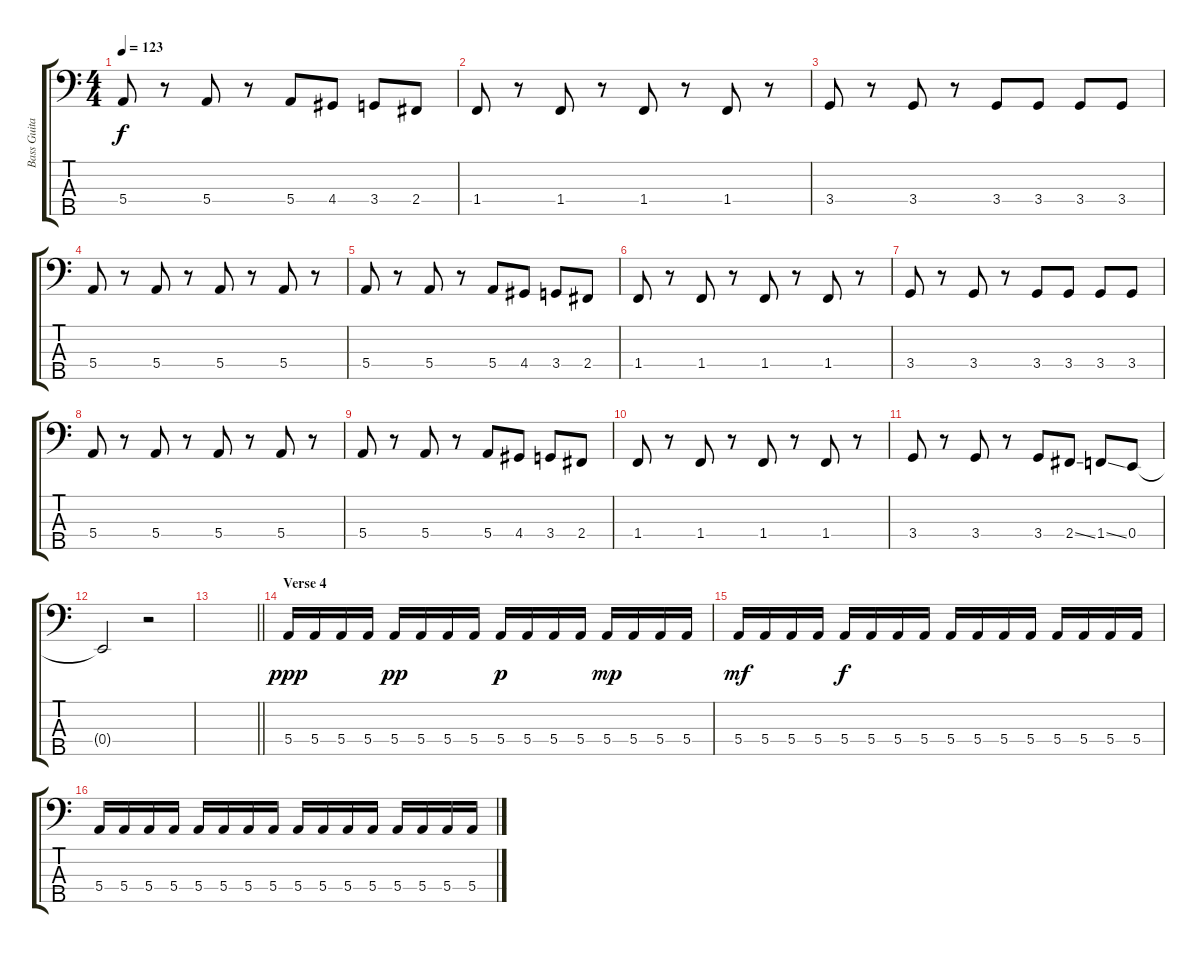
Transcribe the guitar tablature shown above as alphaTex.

\track ("Bass Guitar" "Bass Guita") {instrument electricbassfinger}
\staff {score tabs}
\tuning (G2 D2 A1 E1 B0) {hide}
\ts (4 4)
\tempo 123
\clef f4
\ks c
5.4.8{dy f} r.8 5.4.8 r.8 5.4.8 4.4.8 3.4.8 2.4.8 |
1.4.8 r.8 1.4.8 r.8 1.4.8 r.8 1.4.8 r.8 |
3.4.8 r.8 3.4.8 r.8 3.4.8 3.4.8 3.4.8 3.4.8 |
5.4.8 r.8 5.4.8 r.8 5.4.8 r.8 5.4.8 r.8 |
5.4.8 r.8 5.4.8 r.8 5.4.8 4.4.8 3.4.8 2.4.8 |
1.4.8 r.8 1.4.8 r.8 1.4.8 r.8 1.4.8 r.8 |
3.4.8 r.8 3.4.8 r.8 3.4.8 3.4.8 3.4.8 3.4.8 |
5.4.8 r.8 5.4.8 r.8 5.4.8 r.8 5.4.8 r.8 |
5.4.8 r.8 5.4.8 r.8 5.4.8 4.4.8 3.4.8 2.4.8 |
1.4.8 r.8 1.4.8 r.8 1.4.8 r.8 1.4.8 r.8 |
3.4.8 r.8 3.4.8 r.8 3.4.8 2.4{ss}.8 1.4{ss}.8 0.4.8 |
0.4{t}.2 r.2 |
\barLineRight lightlight
|
\section ("" "Verse 4")
5.4.16{dy ppp} 5.4.16 5.4.16 5.4.16 5.4.16{dy pp} 5.4.16 5.4.16 5.4.16 5.4.16{dy p} 5.4.16 5.4.16 5.4.16 5.4.16{dy mp} 5.4.16 5.4.16 5.4.16 |
5.4.16{dy mf} 5.4.16 5.4.16 5.4.16 5.4.16{dy f} 5.4.16 5.4.16 5.4.16 5.4.16 5.4.16 5.4.16 5.4.16 5.4.16 5.4.16 5.4.16 5.4.16 |
5.4.16 5.4.16 5.4.16 5.4.16 5.4.16 5.4.16 5.4.16 5.4.16 5.4.16 5.4.16 5.4.16 5.4.16 5.4.16 5.4.16 5.4.16 5.4.16
